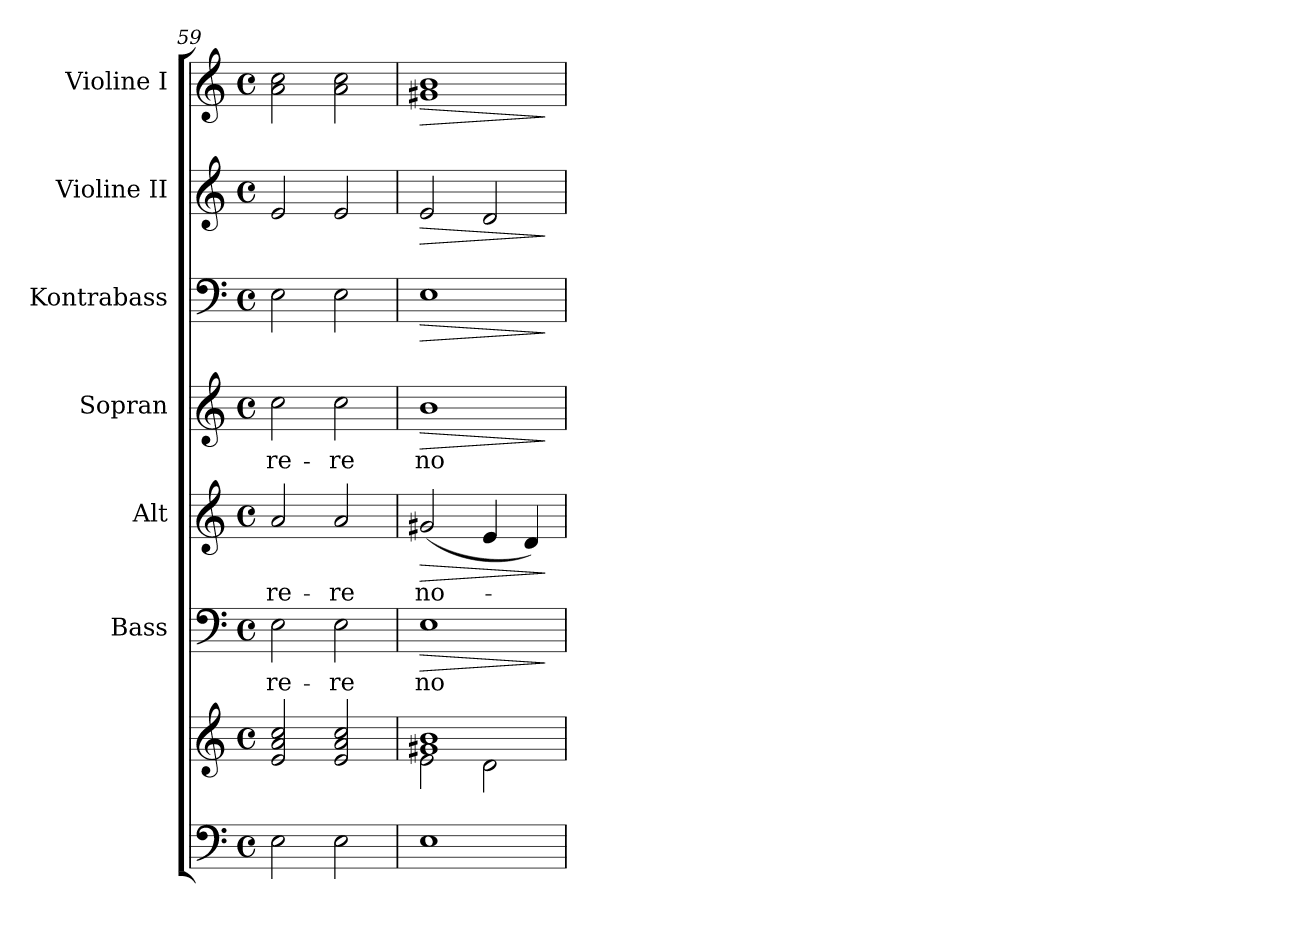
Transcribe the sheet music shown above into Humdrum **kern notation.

**kern	**kern	**kern	**text	**dynam	**kern	**text	**dynam	**kern	**text	**dynam	**kern	**dynam	**kern	**dynam	**kern	**dynam
*part7	*part7	*part6	*part6	*part6	*part5	*part5	*part5	*part4	*part4	*part4	*part3	*part3	*part2	*part2	*part1	*part1
*staff8	*staff7	*staff6	*staff6	*staff6	*staff5	*staff5	*staff5	*staff4	*staff4	*staff4	*staff3	*staff3	*staff2	*staff2	*staff1	*staff1
*	*	*I"Bass	*	*	*I"Alt	*	*	*I"Sopran	*	*	*I"Kontrabass	*	*I"Violine II	*	*I"Violine I	*
*	*	*I'B.	*	*	*I'A.	*	*	*I'S.	*	*	*I'Kb.	*	*I'Vl. II	*	*I'Vl. I	*
*clefF4	*clefG2	*clefF4	*	*	*clefG2	*	*	*clefG2	*	*	*clefF4	*	*clefG2	*	*clefG2	*
*	*	*	*	*	*	*	*	*	*	*	*ITrd7c12	*	*	*	*	*
*k[]	*k[]	*k[]	*	*	*k[]	*	*	*k[]	*	*	*k[]	*	*k[]	*	*k[]	*
*C:	*C:	*C:	*	*	*C:	*	*	*C:	*	*	*C:	*	*C:	*	*C:	*
*M4/4	*M4/4	*M4/4	*	*	*M4/4	*	*	*M4/4	*	*	*M4/4	*	*M4/4	*	*M4/4	*
*met(c)	*met(c)	*met(c)	*	*	*met(c)	*	*	*met(c)	*	*	*met(c)	*	*met(c)	*	*met(c)	*
=59	=59	=59	=59	=59	=59	=59	=59	=59	=59	=59	=59	=59	=59	=59	=59	=59
!	!	!	!LO:LY:b	!	!	!LO:LY:b	!	!	!LO:LY:b	!	!	!	!	!	!	!
2E\	2e/ 2a/ 2cc/	2E\	-re-	.	2a/	-re-	.	2cc\	-re-	.	2EE\	.	2e/	.	2a\ 2cc\	.
!	!	!	!LO:LY:b	!	!	!LO:LY:b	!	!	!LO:LY:b	!	!	!	!	!	!	!
2E\	2e/ 2a/ 2cc/	2E\	-re	.	2a/	-re	.	2cc\	-re	.	2EE\	.	2e/	.	2a\ 2cc\	.
=60	=60	=60	=60	=60	=60	=60	=60	=60	=60	=60	=60	=60	=60	=60	=60	=60
*	*^	*	*	*	*	*	*	*	*	*	*	*	*	*	*	*
!	!	!	!	!LO:LY:b	!LO:HP:b	!	!LO:LY:b	!LO:HP:b	!	!LO:LY:b	!LO:HP:b	!	!LO:HP:b	!	!LO:HP:b	!	!LO:HP:b
1E	1g#X 1b	2e\	1E	no-	>	(<2g#X/	no-	>	1b	no-	>	1EE	>	2e/	>	1g#X 1b	>
.	.	2d\	.	.	.	4e/	.	.	.	.	.	.	.	2d/	.	.	.
.	.	.	.	.	.	4d/)	.	.	.	.	.	.	.	.	.	.	.
*	*v	*v	*	*	*	*	*	*	*	*	*	*	*	*	*	*	*
.	.	.	.	]	.	.	]	.	.	]	.	]	.	]	.	]
=	=	=	=	=	=	=	=	=	=	=	=	=	=	=	=	=
*-	*-	*-	*-	*-	*-	*-	*-	*-	*-	*-	*-	*-	*-	*-	*-	*-
